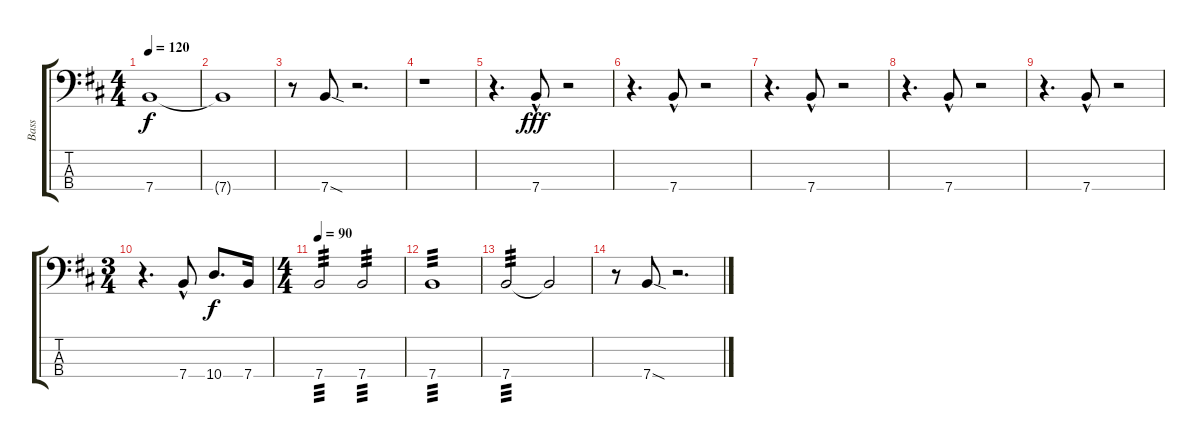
\track ("Bass" "Bass") {instrument electricbassfinger}
\staff {score tabs}
\tuning (G2 D2 A1 E1) {hide}
\ts (4 4)
\tempo 120
\clef f4
\ks d
7.4.1{dy f} |
7.4{t}.1 |
r.8 7.4{sod}.8 r.2{d} |
r.1 |
r.4{d} 7.4{hac}.8{dy fff} r.2 |
r.4{d} 7.4{hac}.8 r.2 |
r.4{d} 7.4{hac}.8 r.2 |
r.4{d} 7.4{hac}.8 r.2 |
r.4{d} 7.4{hac}.8 r.2 |
\ts (3 4)
r.4{d} 7.4{hac}.8 10.4.8{d dy f} 7.4.16 |
\ts (4 4)
\tempo 90
7.4.2{tp 3} 7.4.2{tp 3} |
7.4.1{tp 3} |
7.4.2{tp 3} 7.4{t}.2 |
r.8 7.4{sod}.8 r.2{d}
